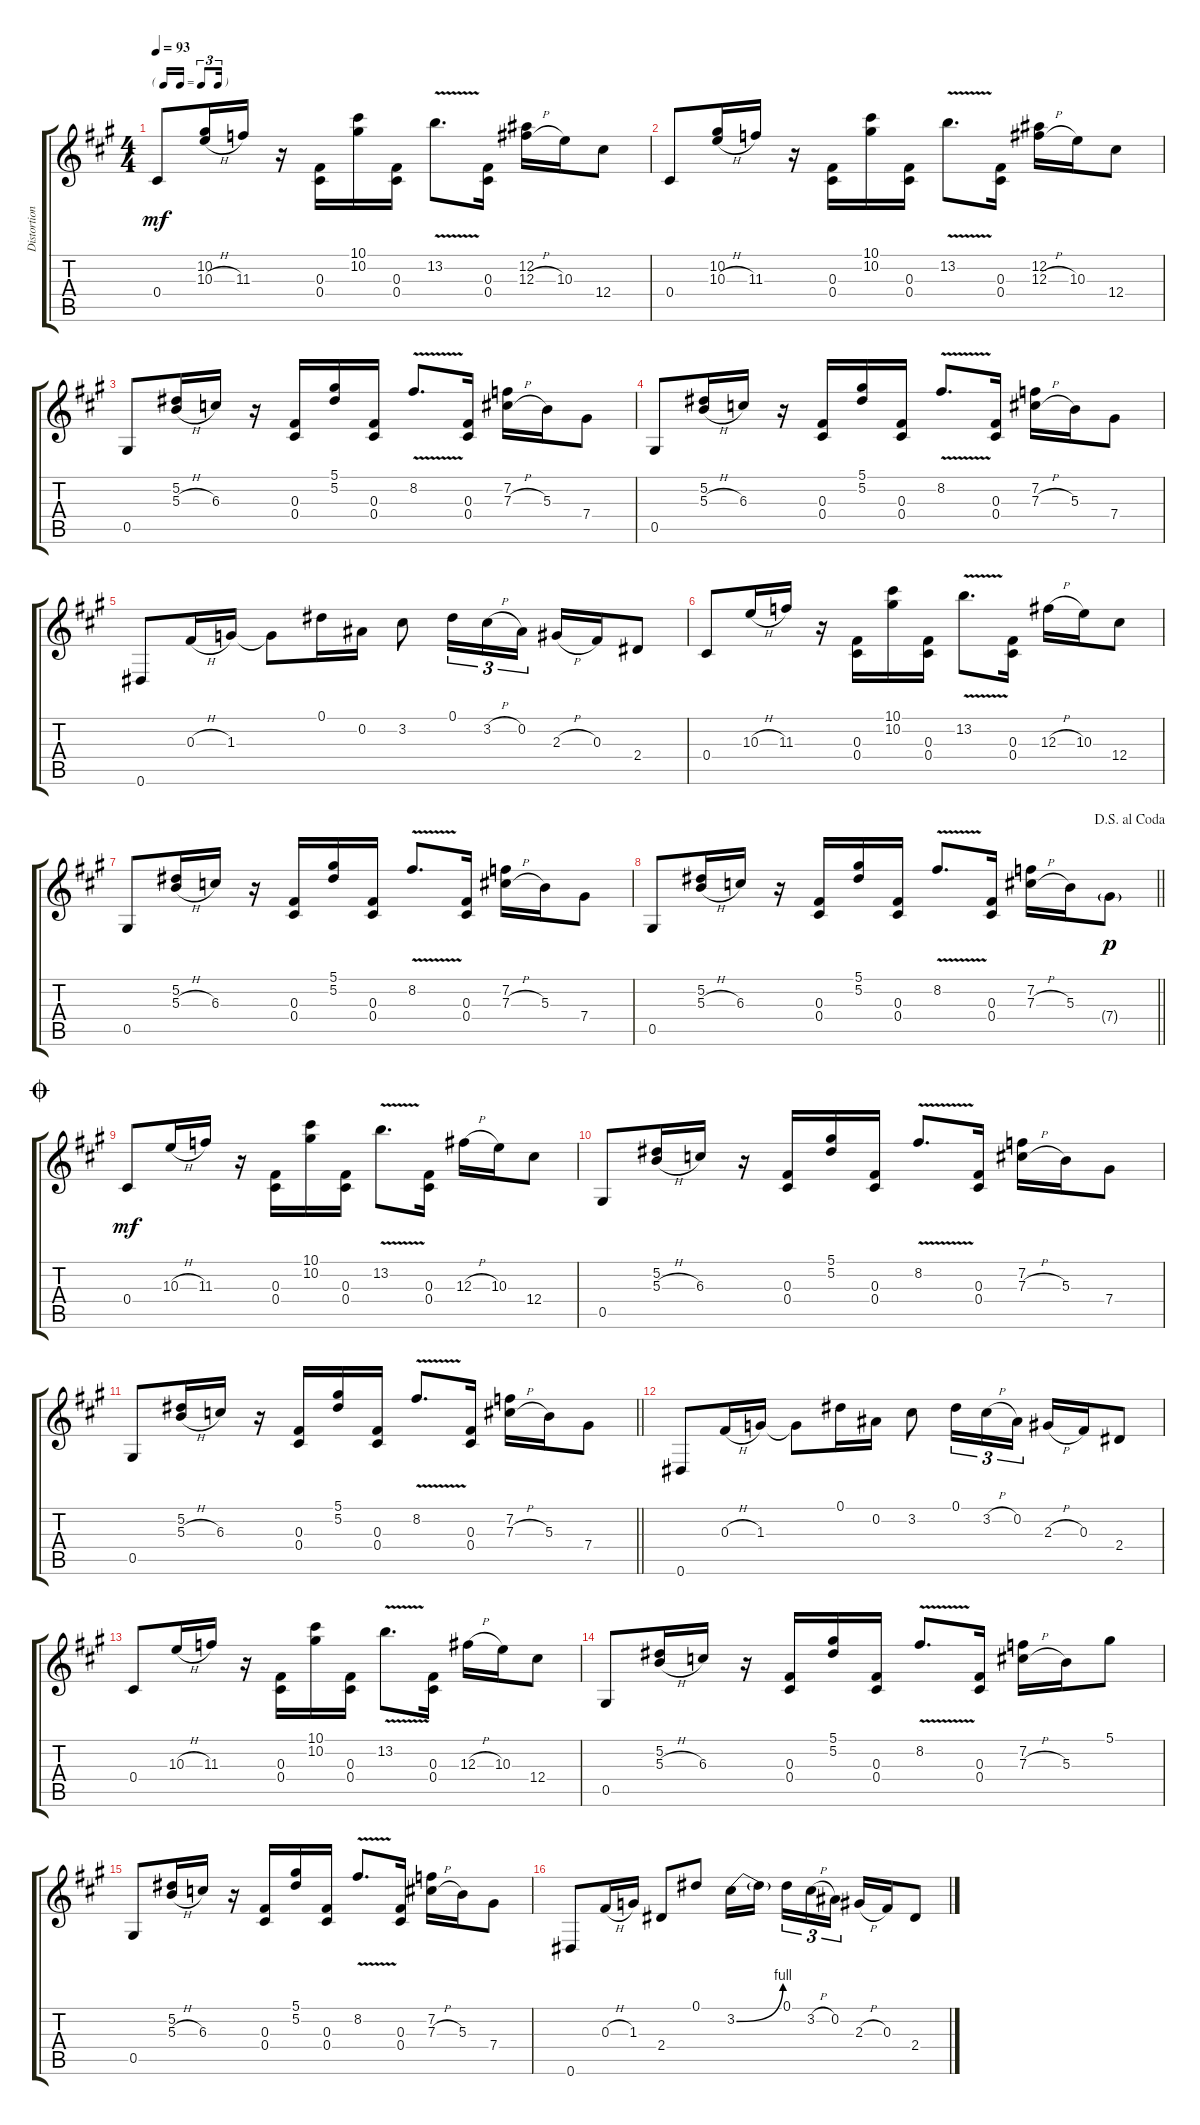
\track ("Distortion Gtr." "Distortion") {instrument distortionguitar}
\staff {score tabs}
\tuning (Eb4 Bb3 Gb3 Db3 Ab2 Eb2) {hide}
\ts (4 4)
\tf triplet16th
\tempo 93
\clef g2
\ks a
0.4.8{dy mf} (10.2 10.3{h}).16 11.3.16 r.16 (0.3 0.4).16 (10.1 10.2).16 (0.3 0.4).16 13.2{v}.8{d} (0.3 0.4).16 (12.2 12.3{h}).16 10.3.16 12.4.8 |
0.4.8 (10.2 10.3{h}).16 11.3.16 r.16 (0.3 0.4).16 (10.1 10.2).16 (0.3 0.4).16 13.2{v}.8{d} (0.3 0.4).16 (12.2 12.3{h}).16 10.3.16 12.4.8 |
0.5.8 (5.2 5.3{h}).16 6.3.16 r.16 (0.3 0.4).16 (5.1 5.2).16 (0.3 0.4).16 8.2{v}.8{d} (0.3 0.4).16 (7.2 7.3{h}).16 5.3.16 7.4.8 |
0.5.8 (5.2 5.3{h}).16 6.3.16 r.16 (0.3 0.4).16 (5.1 5.2).16 (0.3 0.4).16 8.2{v}.8{d} (0.3 0.4).16 (7.2 7.3{h}).16 5.3.16 7.4.8 |
0.6.8 0.3{h}.16 1.3.16 1.3{t}.8 0.1.16 0.2.16 3.2.8 0.1.16{tu (3 2)} 3.2{h}.16{tu (3 2)} 0.2.16{tu (3 2)} 2.3{h}.16 0.3.16 2.4.8 |
0.4.8 10.3{h}.16 11.3.16 r.16 (0.3 0.4).16 (10.1 10.2).16 (0.3 0.4).16 13.2{v}.8{d} (0.3 0.4).16 12.3{h}.16 10.3.16 12.4.8 |
0.5.8 (5.2 5.3{h}).16 6.3.16 r.16 (0.3 0.4).16 (5.1 5.2).16 (0.3 0.4).16 8.2{v}.8{d} (0.3 0.4).16 (7.2 7.3{h}).16 5.3.16 7.4.8 |
\jump dalsegnoalcoda
\barLineRight lightlight
0.5.8 (5.2 5.3{h}).16 6.3.16 r.16 (0.3 0.4).16 (5.1 5.2).16 (0.3 0.4).16 8.2{v}.8{d} (0.3 0.4).16 (7.2 7.3{h}).16 5.3.16 7.4{g}.8{dy p} |
\jump coda
0.4.8{dy mf} 10.3{h}.16 11.3.16 r.16 (0.3 0.4).16 (10.1 10.2).16 (0.3 0.4).16 13.2{v}.8{d} (0.3 0.4).16 12.3{h}.16 10.3.16 12.4.8 |
0.5.8 (5.2 5.3{h}).16 6.3.16 r.16 (0.3 0.4).16 (5.1 5.2).16 (0.3 0.4).16 8.2{v}.8{d} (0.3 0.4).16 (7.2 7.3{h}).16 5.3.16 7.4.8 |
\barLineRight lightlight
0.5.8 (5.2 5.3{h}).16 6.3.16 r.16 (0.3 0.4).16 (5.1 5.2).16 (0.3 0.4).16 8.2{v}.8{d} (0.3 0.4).16 (7.2 7.3{h}).16 5.3.16 7.4.8 |
0.6.8 0.3{h}.16 1.3.16 1.3{t}.8 0.1.16 0.2.16 3.2.8 0.1.16{tu (3 2)} 3.2{h}.16{tu (3 2)} 0.2.16{tu (3 2)} 2.3{h}.16 0.3.16 2.4.8 |
0.4.8 10.3{h}.16 11.3.16 r.16 (0.3 0.4).16 (10.1 10.2).16 (0.3 0.4).16 13.2{v}.8{d} (0.3 0.4).16 12.3{h}.16 10.3.16 12.4.8 |
0.5.8 (5.2 5.3{h}).16 6.3.16 r.16 (0.3 0.4).16 (5.1 5.2).16 (0.3 0.4).16 8.2{v}.8{d} (0.3 0.4).16 (7.2 7.3{h}).16 5.3.16 5.1.8 |
0.5.8 (5.2 5.3{h}).16 6.3.16 r.16 (0.3 0.4).16 (5.1 5.2).16 (0.3 0.4).16 8.2{v}.8{d} (0.3 0.4).16 (7.2 7.3{h}).16 5.3.16 7.4.8 |
0.6.8 0.3{h}.16 1.3.16 2.4.8 0.1.8 3.2{be (bend 0 0 60 4)}.16 3.2{t}.16{beam splitsecondary} 0.1.16{tu (3 2)} 3.2{h}.16{tu (3 2)} 0.2.16{tu (3 2)} 2.3{h}.16 0.3.16 2.4.8
